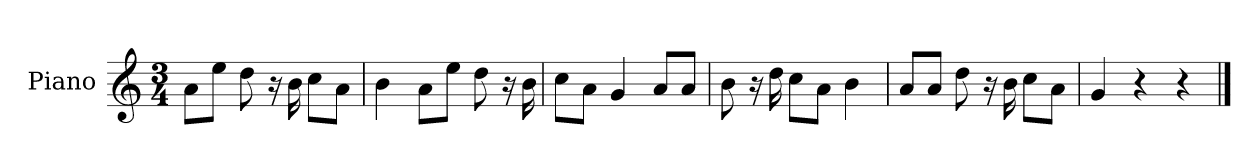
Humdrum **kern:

**kern
*part1
*staff1
*I"Piano
*I'P-no
*clefG2
*k[]
*M3/4
*MM93
=1
8a\L
8ee\J
8dd\
16r
16b\
8cc\L
8a\J
=2
4b\
8a\L
8ee\J
8dd\
16r
16b\
=3
8cc\L
8a\J
4g/
8a/L
8a/J
=4
8b\
16r
16dd\
8cc\L
8a\J
4b\
=5
8a/L
8a/J
8dd\
16r
16b\
8cc\L
8a\J
=6
4g/
4r
4r
==
*-
